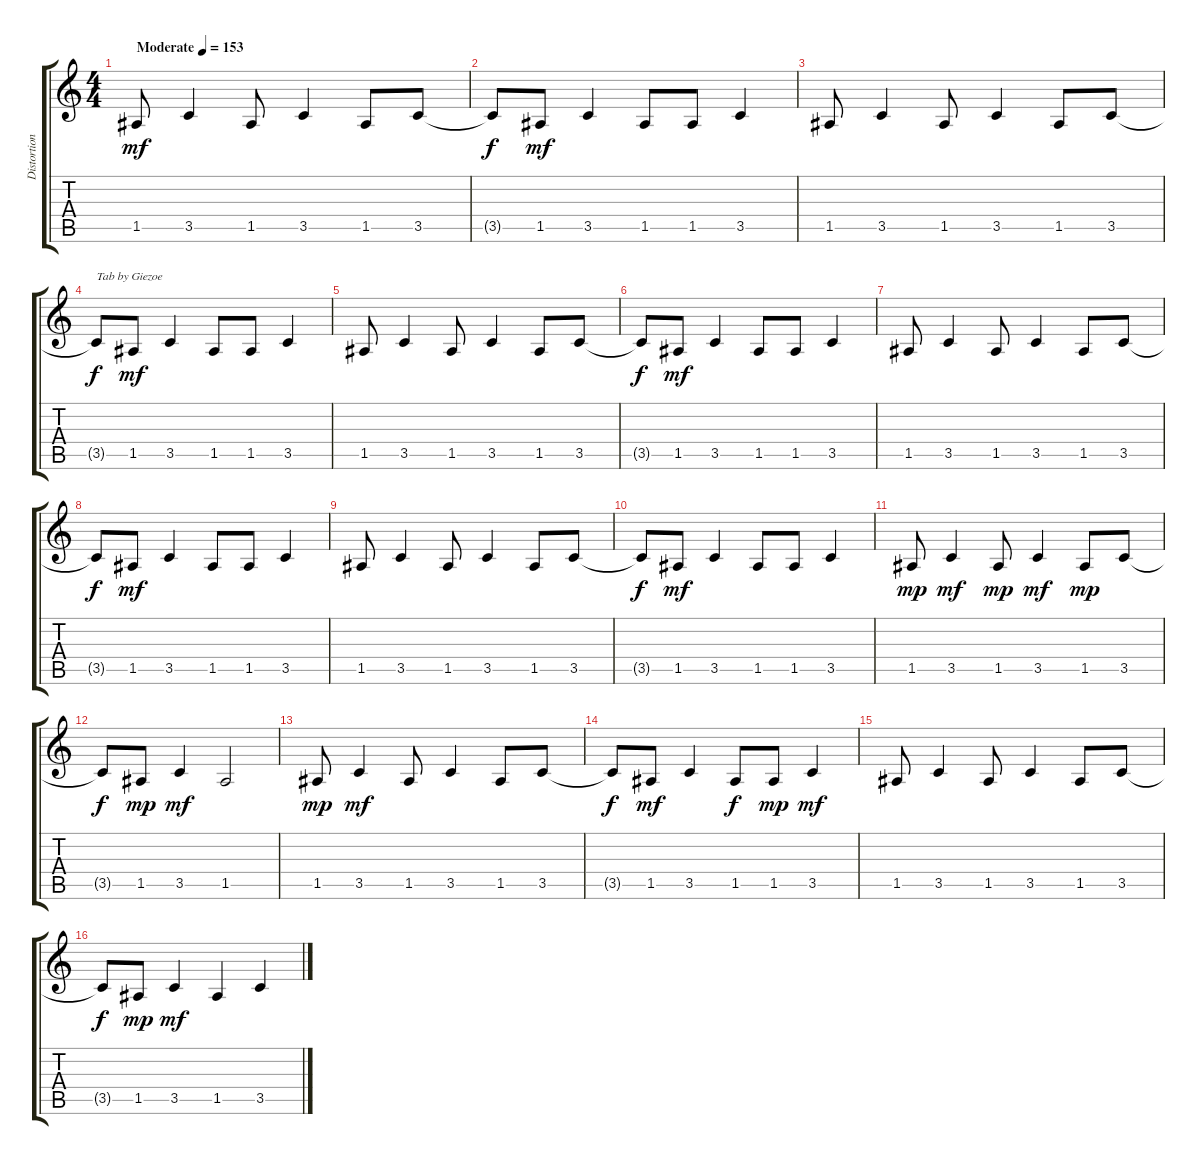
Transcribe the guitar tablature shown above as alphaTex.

\track ("Distortion Guitar" "Distortion") {instrument distortionguitar}
\staff {score tabs}
\tuning (E4 B3 G3 D3 A2 E2) {hide}
\ts (4 4)
\tempo (153 "Moderate")
\clef g2
\ks c
1.5.8{dy mf instrument distortionguitar} 3.5.4 1.5.8 3.5.4 1.5.8 3.5.8 |
3.5{t}.8{dy f} 1.5.8{dy mf} 3.5.4 1.5.8 1.5.8 3.5.4 |
1.5.8 3.5.4 1.5.8 3.5.4 1.5.8 3.5.8 |
3.5{t}.8{txt "Tab by Giezoe" dy f} 1.5.8{dy mf} 3.5.4 1.5.8 1.5.8 3.5.4 |
1.5.8 3.5.4 1.5.8 3.5.4 1.5.8 3.5.8 |
3.5{t}.8{dy f} 1.5.8{dy mf} 3.5.4 1.5.8 1.5.8 3.5.4 |
1.5.8 3.5.4 1.5.8 3.5.4 1.5.8 3.5.8 |
3.5{t}.8{dy f} 1.5.8{dy mf} 3.5.4 1.5.8 1.5.8 3.5.4 |
1.5.8 3.5.4 1.5.8 3.5.4 1.5.8 3.5.8 |
3.5{t}.8{dy f} 1.5.8{dy mf} 3.5.4 1.5.8 1.5.8 3.5.4 |
1.5.8{dy mp} 3.5.4{dy mf} 1.5.8{dy mp} 3.5.4{dy mf} 1.5.8{dy mp} 3.5.8 |
3.5{t}.8{dy f} 1.5.8{dy mp} 3.5.4{dy mf} 1.5.2 |
1.5.8{dy mp} 3.5.4{dy mf} 1.5.8 3.5.4 1.5.8 3.5.8 |
3.5{t}.8{dy f} 1.5.8{dy mf} 3.5.4 1.5.8{dy f} 1.5.8{dy mp} 3.5.4{dy mf} |
1.5.8 3.5.4 1.5.8 3.5.4 1.5.8 3.5.8 |
3.5{t}.8{dy f} 1.5.8{dy mp} 3.5.4{dy mf} 1.5.4 3.5.4
